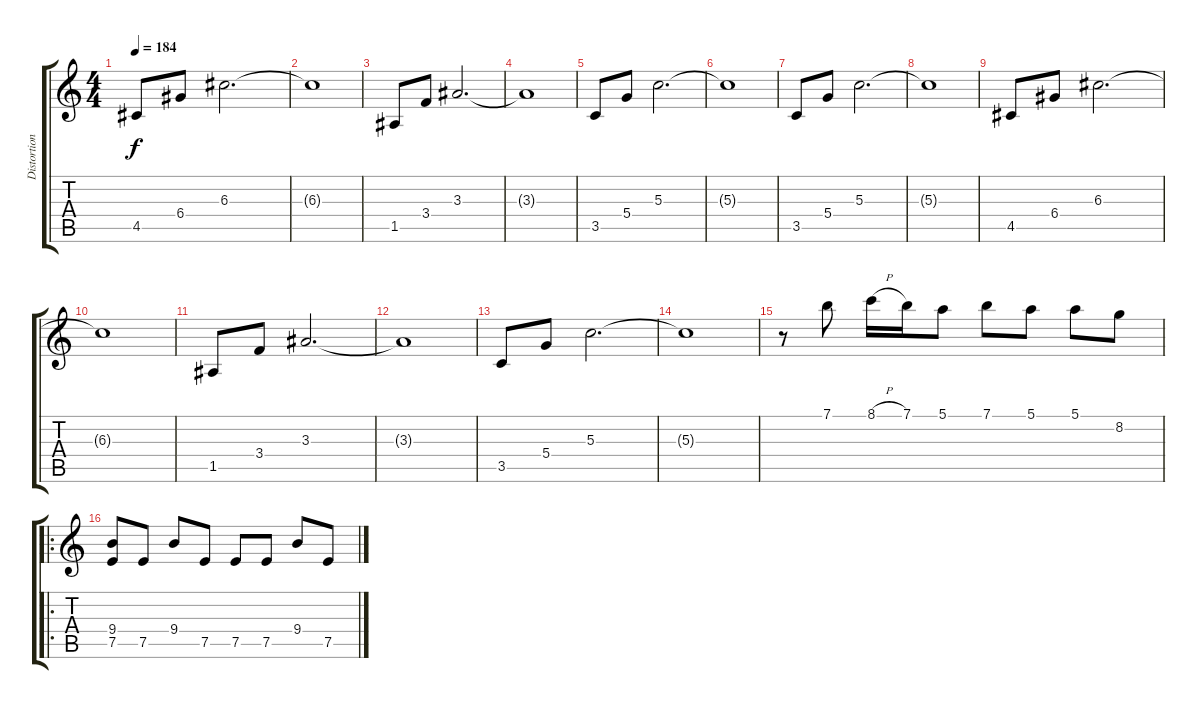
\track ("Distortion Guitar" "Distortion") {instrument distortionguitar}
\staff {score tabs}
\tuning (E4 B3 G3 D3 A2 E2) {hide}
\ts (4 4)
\tempo 184
\clef g2
\ks c
4.5.8{dy f} 6.4.8 6.3.2{d} |
6.3{t}.1 |
1.5.8 3.4.8 3.3.2{d} |
3.3{t}.1 |
3.5.8 5.4.8 5.3.2{d} |
5.3{t}.1 |
3.5.8 5.4.8 5.3.2{d} |
5.3{t}.1 |
4.5.8 6.4.8 6.3.2{d} |
6.3{t}.1 |
1.5.8 3.4.8 3.3.2{d} |
3.3{t}.1 |
3.5.8 5.4.8 5.3.2{d} |
5.3{t}.1 |
r.8 7.1.8 8.1{h}.16 7.1.16 5.1.8 7.1.8 5.1.8 5.1.8 8.2.8 |
\ro
(9.4 7.5).8 7.5.8 9.4.8 7.5.8 7.5.8 7.5.8 9.4.8 7.5.8
